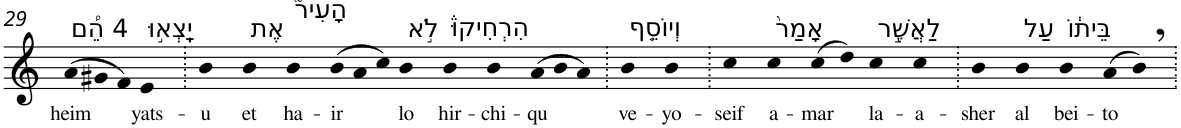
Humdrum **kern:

**kern	**text
*part1	*part1
*staff1	*staff1
*I"Piano	*
*I'Pno	*
!!LO:PB:g=z
*clefG2	*
*k[]	*
*Xtuplet	*
=29	=29
!LO:TX:a:t=4 הֵ֠ם	!
!	!LO:LY:b
(>12a	heim
12g#X	.
12f)	.
!LO:TX:a:t=יָֽצְא֣וּ	!
!	!LO:LY:b
4e	yats-
=30.	=30.
!	!LO:LY:b
4b	-u
!LO:TX:a:t=אֶת	!
!	!LO:LY:b
4b	et
!LO:TX:a:t=הָעִיר֮	!
!	!LO:LY:b
4b	ha-
!	!LO:LY:b
(>12b	-ir
12a	.
12cc)	.
!LO:TX:a:t=לֹ֣א	!
!	!LO:LY:b
4b	lo
!LO:TX:a:t=הִרְחִיקוּ֒	!
!	!LO:LY:b
4b	hir-
!	!LO:LY:b
4b	-chi-
!	!LO:LY:b
(>12a	-qu
12b	.
12a)	.
=31.	=31.
!LO:TX:a:t=וְיוֹסֵ֤ף	!
!	!LO:LY:b
4b	ve-
!	!LO:LY:b
4b	-yo-
=32.	=32.
!	!LO:LY:b
4cc	-seif
!LO:TX:a:t=אָמַר֙	!
!	!LO:LY:b
4cc	a-
!	!LO:LY:b
(>8cc	-mar
8dd)	.
!LO:TX:a:t=לַאֲשֶׁ֣ר	!
!	!LO:LY:b
4cc	la-
!	!LO:LY:b
4cc	-a-
=33.	=33.
!	!LO:LY:b
4b	-sher
!LO:TX:a:t=עַל	!
!	!LO:LY:b
4b	al
!LO:TX:a:t=בֵּית֔וֹ	!
!	!LO:LY:b
4b	bei-
!	!LO:LY:b
(>8a	-to
8b,)	.
=.	=.
*-	*-
